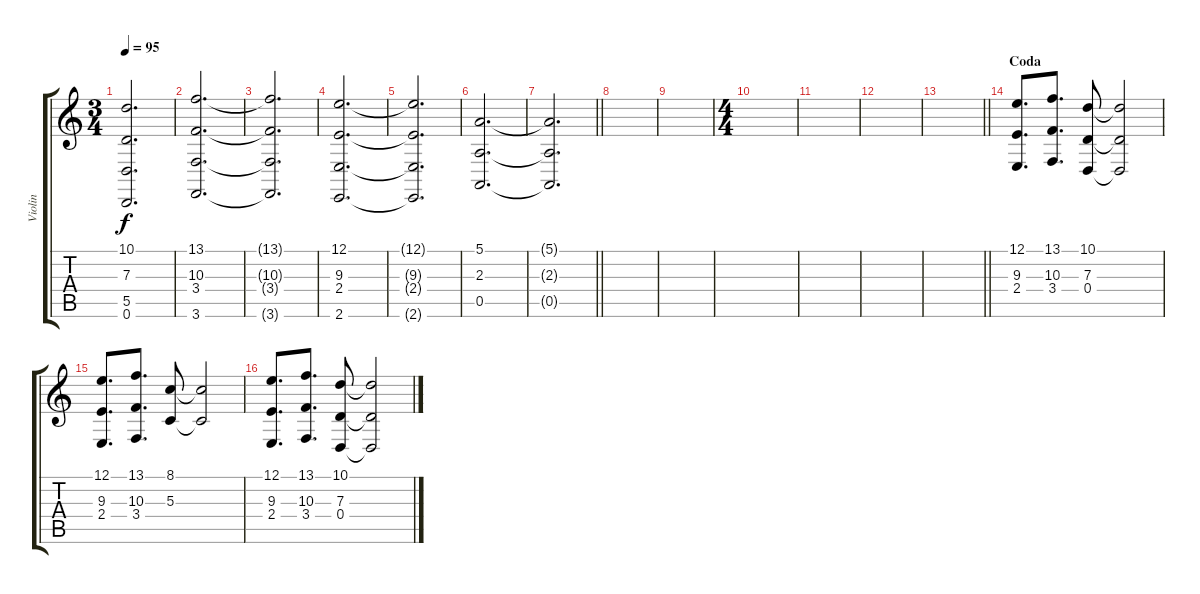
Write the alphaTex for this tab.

\track ("Violin" "Violin") {instrument stringensemble2}
\staff {score tabs}
\tuning (E4 B3 G3 D3 A2 D2) {hide}
\ts (3 4)
\tempo 95
\clef g2
\ks c
(10.1{t} 7.3{t} 5.5{t} 0.6{t}).2{d dy f} |
(13.1 10.3 3.4 3.6).2{d} |
(13.1{t} 10.3{t} 3.4{t} 3.6{t}).2{d} |
(12.1 9.3 2.4 2.6).2{d} |
(12.1{t} 9.3{t} 2.4{t} 2.6{t}).2{d} |
(5.1 2.3 0.5).2{d} |
\barLineRight lightlight
(5.1{t} 2.3{t} 0.5{t}).2{d} |
|
|
\ts (4 4)
|
|
|
\barLineRight lightlight
|
\section ("" "Coda")
(12.1 9.3 2.4).8{d instrument acousticgrandpiano} (13.1 10.3 3.4).8{d} (10.1 7.3 0.4).8 (10.1{t} 7.3{t} 0.4{t}).2 |
(12.1 9.3 2.4).8{d} (13.1 10.3 3.4).8{d} (8.1 5.3).8 (8.1{t} 5.3{t}).2 |
(12.1 9.3 2.4).8{d} (13.1 10.3 3.4).8{d} (10.1 7.3 0.4).8 (10.1{t} 7.3{t} 0.4{t}).2
